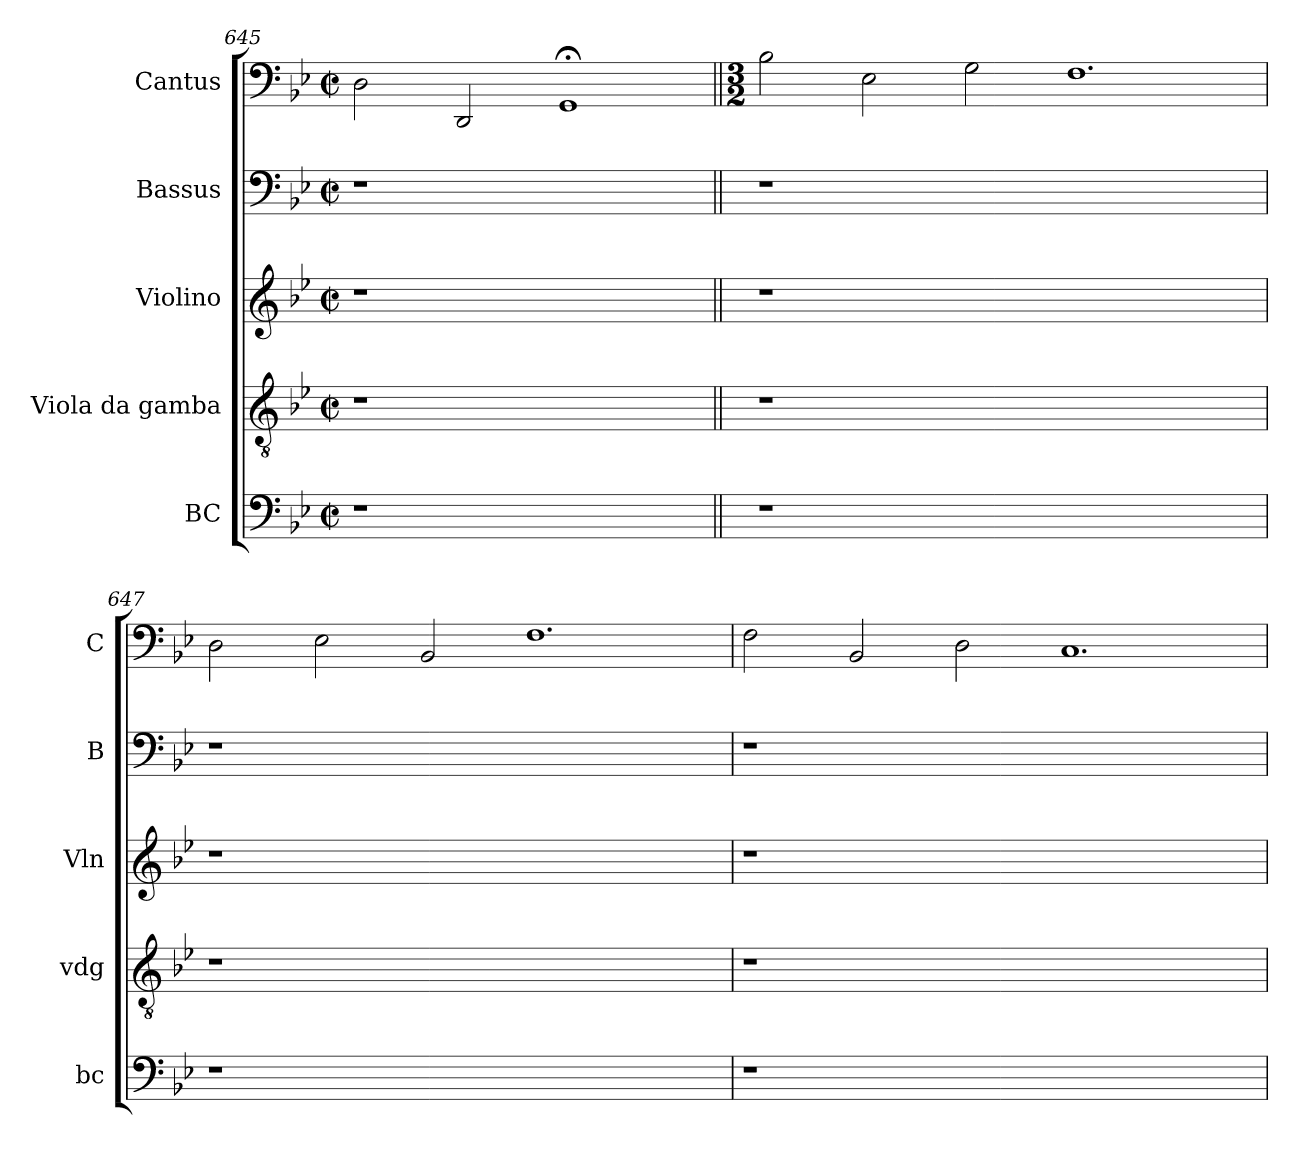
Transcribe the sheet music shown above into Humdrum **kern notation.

**kern	**kern	**kern	**kern	**kern
*part5	*part4	*part3	*part2	*part1
*staff5	*staff4	*staff3	*staff2	*staff1
*I"BC	*I"Viola da gamba	*I"Violino	*I"Bassus	*I"Cantus
*I'bc	*I'vdg	*I'Vln	*I'B	*I'C
*clefF4	*clefGv2	*clefG2	*clefF4	*clefF4
*k[b-e-]	*k[b-e-]	*k[b-e-]	*k[b-e-]	*k[b-e-]
*B-:	*B-:	*B-:	*B-:	*B-:
*M2/2	*M2/2	*M2/2	*M2/2	*M2/2
*met(c|)	*met(c|)	*met(c|)	*met(c|)	*met(c|)
=645	=645	=645	=645	=645
1r	1r	1r	1r	2D\
.	.	.	.	2DD/
1ryy	1ryy	1ryy	1ryy	1GG;
!!LO:PB:g=z
=646||	=646||	=646||	=646||	=646||
*	*	*	*	*M3/2
1r	1r	1r	1r	2B-\
.	.	.	.	2E-\
0ryy	0ryy	0ryy	0ryy	2G\
.	.	.	.	1.F
=647	=647	=647	=647	=647
1r	1r	1r	1r	2D\
.	.	.	.	2E-\
0ryy	0ryy	0ryy	0ryy	2BB-/
.	.	.	.	1.F
=648	=648	=648	=648	=648
1r	1r	1r	1r	2F\
.	.	.	.	2BB-/
0ryy	0ryy	0ryy	0ryy	2D\
.	.	.	.	1.C
=	=	=	=	=
*-	*-	*-	*-	*-
